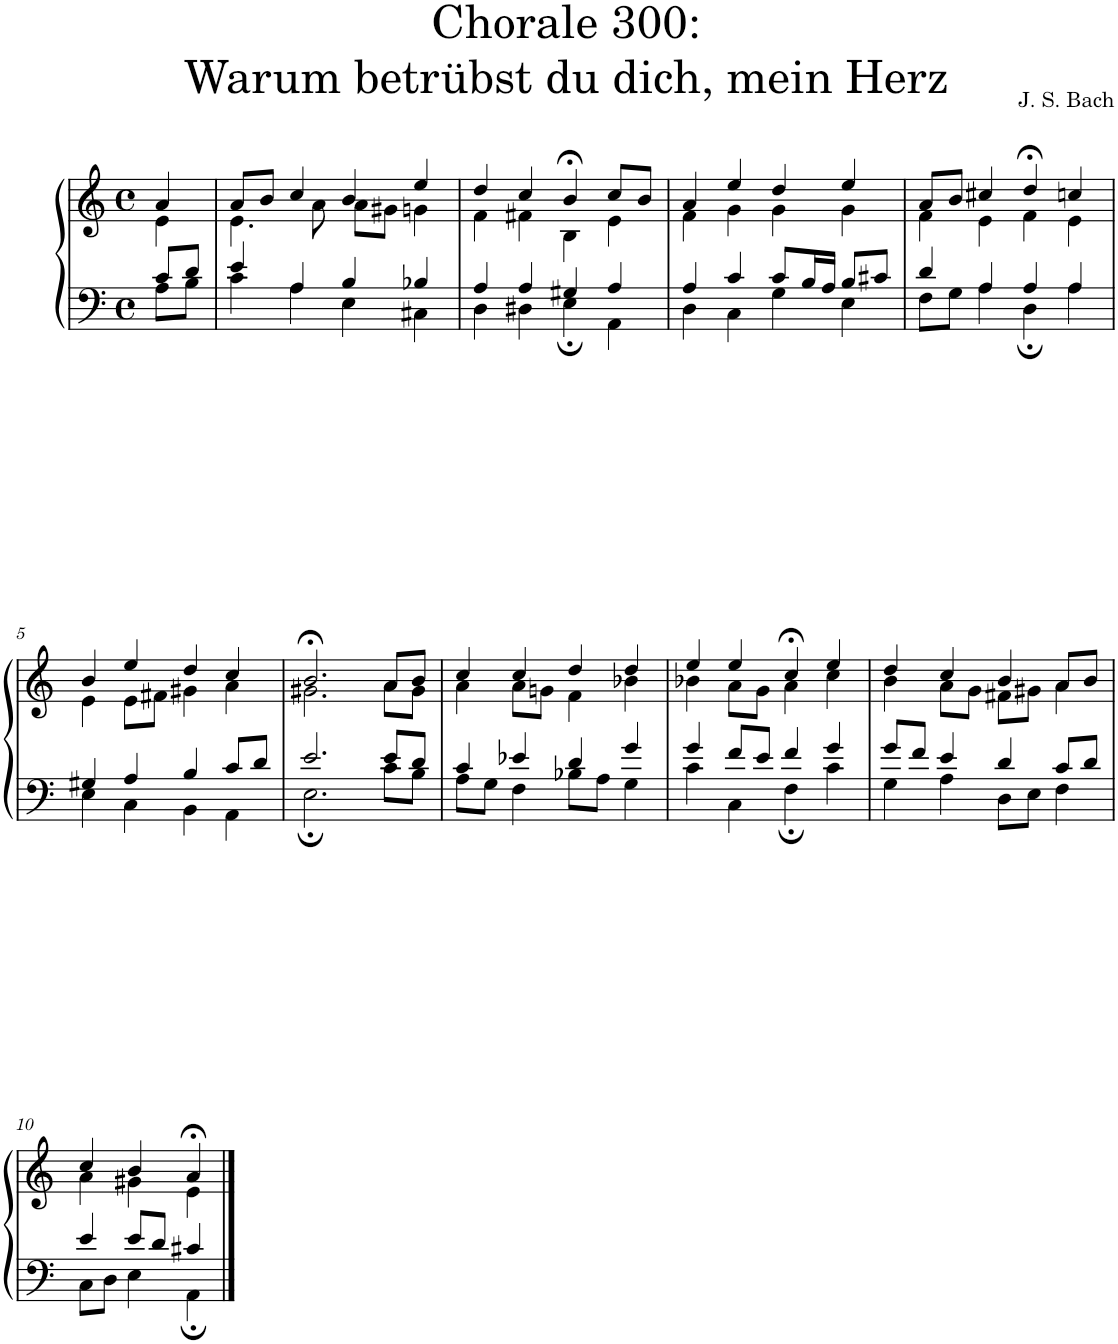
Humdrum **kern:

**kern	**kern
*part1	*part1
*staff2	*staff1
*I"S,A	*
*clefF4	*clefG2
*k[]	*k[]
*M4/4	*M4/4
*met(c)	*met(c)
=	=
*^	*^
8c/L	8A\L	4a/	4e\
8d/J	8B\J	.	.
=1	=1	=1	=1
4e/	4c\	8a/L	4.e\
.	.	8b/J	.
4A/	4A\	4cc/	.
.	.	.	8a\
4B/	4E\	4b/	8a\L
.	.	.	8g#X\J
4B-X/	4C#X\	4ee/	4gn\
=2	=2	=2	=2
4A/	4D\	4dd/	4f\
4A/	4D#X\	4cc/	4f#X\
4G#X/	4E;\	4b;</	4B\
4A/	4AA\	8cc/L	4e\
.	.	8b/J	.
=3	=3	=3	=3
4A/	4D\	4a/	4f\
4c/	4C\	4ee/	4g\
8c/L	4G\	4dd/	4g\
16B/L	.	.	.
16A/JJ	.	.	.
8B/L	4E\	4ee/	4g\
8c#X/J	.	.	.
=4	=4	=4	=4
4d/	8F\L	8a/L	4f\
.	8G\J	8b/J	.
4A/	4A\	4cc#X/	4e\
4A/	4D;\	4dd;</	4f\
4A/	4A\	4ccn/	4e\
!!LO:LB:g=z	!!
=5	=5	=5	=5
4G#X/	4E\	4b/	4e\
4A/	4C\	4ee/	8e\L
.	.	.	8f#X\J
4B/	4BB\	4dd/	4g#X\
8c/L	4AA\	4cc/	4a\
8d/J	.	.	.
=6	=6	=6	=6
2.e/	2.E;\	2.b;</	2.g#X\
8e/L	8c\L	8a/L	8a\L
8d/J	8B\J	8b/J	8g#\J
=7	=7	=7	=7
4c/	8A\L	4cc/	4a\
.	8G\J	.	.
4e-X/	4F\	4cc/	8a\L
.	.	.	8gn\J
4d/	8B-X\L	4dd/	4f\
.	8A\J	.	.
4g/	4G\	4dd/	4b-X\
=8	=8	=8	=8
4g/	4c\	4ee/	4b-X\
8f/L	4C\	4ee/	8a\L
8e/J	.	.	8g\J
4f/	4F;\	4cc;</	4a\
4g/	4c\	4ee/	4cc\
=9	=9	=9	=9
8g/L	4G\	4dd/	4b\
8f/J	.	.	.
4e/	4A\	4cc/	8a\L
.	.	.	8g\J
4d/	8D\L	4b/	8f#X\L
.	8E\J	.	8g#X\J
8c/L	4F\	8a/L	4a\
8d/J	.	8b/J	.
!!LO:LB:g=z	!!
=10	=10	=10	=10
4e/	8C\L	4cc/	4a\
.	8D\J	.	.
8e/L	4E\	4b/	4g#X\
8d/J	.	.	.
4c#X/	4AA;\	4a;</	4e\
*v	*v	*	*
*	*v	*v
==	==
*-	*-
